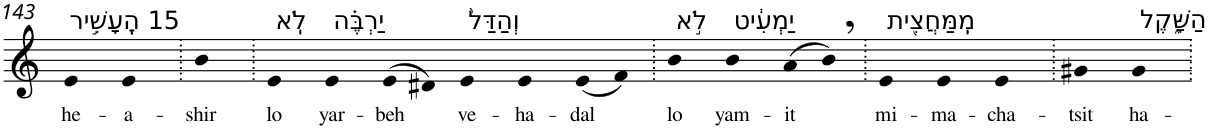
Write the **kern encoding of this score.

**kern	**text
*part1	*part1
*staff1	*staff1
*I"Piano	*
*I'Pno	*
!!LO:PB:g=z
*clefG2	*
*k[]	*
=143	=143
!LO:TX:a:t=15 הֶֽעָשִׁ֣יר	!
!	!LO:LY:b
4e	he-
!	!LO:LY:b
4e	-a-
=144.	=144.
!	!LO:LY:b
4b	-shir
=145.	=145.
!LO:TX:a:t=לֹֽא	!
!	!LO:LY:b
4e	lo
!LO:TX:a:t=יַרְבֶּ֗ה	!
!	!LO:LY:b
4e	yar-
!	!LO:LY:b
(>8e	-beh
8d#X)	.
!LO:TX:a:t=וְהַדַּל֙	!
!	!LO:LY:b
4e	ve-
!	!LO:LY:b
4e	-ha-
!	!LO:LY:b
(8e	-dal
8f)	.
=146.	=146.
!LO:TX:a:t=לֹ֣א	!
!	!LO:LY:b
4b	lo
!LO:TX:a:t=יַמְעִ֔יט	!
!	!LO:LY:b
4b	yam-
!	!LO:LY:b
(8a	-it
8b,)	.
=147.	=147.
!LO:TX:a:t=מִֽמַּחֲצִ֖ית	!
!	!LO:LY:b
4e	mi-
!	!LO:LY:b
4e	-ma-
!	!LO:LY:b
4e	-cha-
=148.	=148.
!	!LO:LY:b
4g#X	-tsit
!LO:TX:a:t=הַשָּׁ֑קֶל	!
!	!LO:LY:b
4g#	ha-
=.	=.
*-	*-
